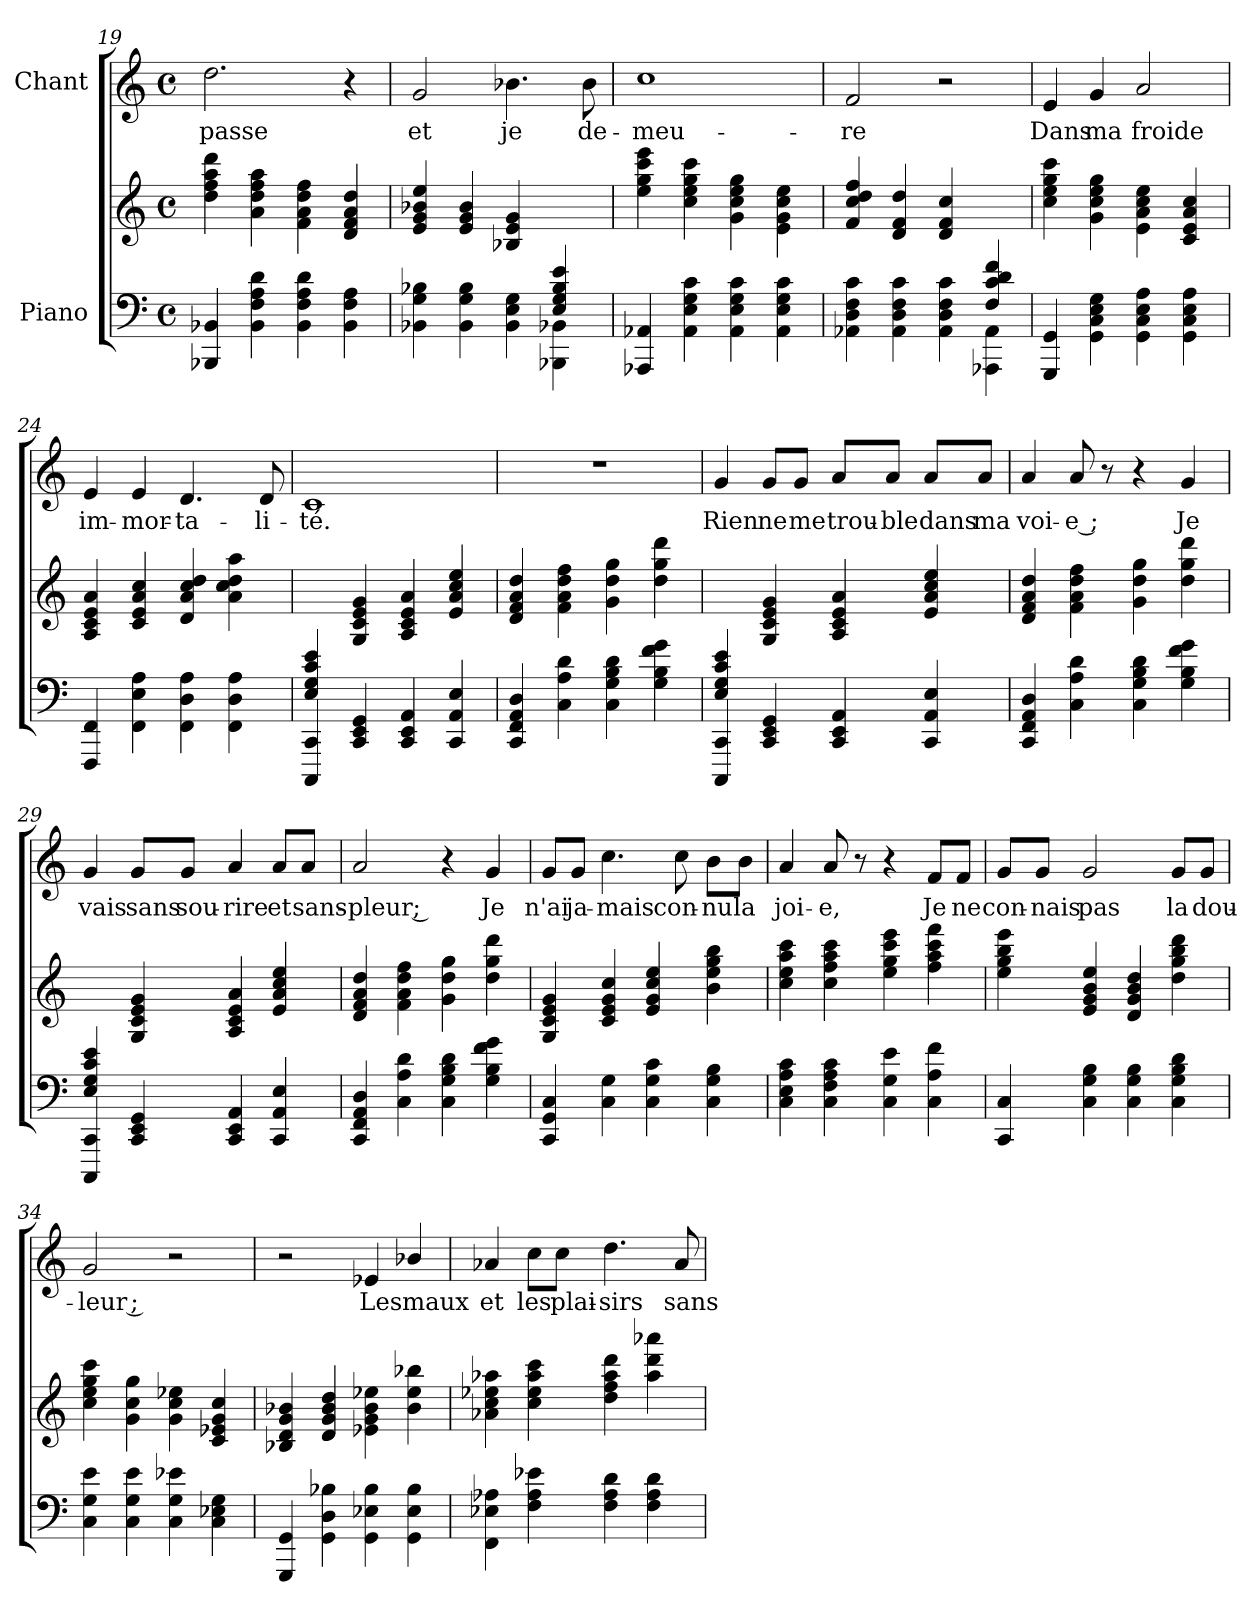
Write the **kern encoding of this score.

**kern	**kern	**kern	**text
*part2	*part2	*part1	*part1
*staff3	*staff2	*staff1	*staff1
*I"Piano	*	*I"Chant	*
*clefF4	*clefG2	*clefG2	*
*k[]	*k[]	*k[]	*
*C:	*C:	*C:	*
*M4/4	*M4/4	*M4/4	*
*met(c)	*met(c)	*met(c)	*
=19	=19	=19	=19
!	!	!	!LO:LY:b
4BBB-X/ 4BB-X/	4dd\ 4ff\ 4aa\ 4ddd\	2.dd\	passe
4BB-\ 4F\ 4A\ 4d\	4a\ 4dd\ 4ff\ 4aa\	.	.
4BB-\ 4F\ 4A\ 4d\	4f\ 4a\ 4dd\ 4ff\	.	.
4BB-\ 4F\ 4A\	4d/ 4f/ 4a/ 4dd/	4r	.
=20	=20	=20	=20
*^	*	*	*
!	!	!	!	!LO:LY:b
2.ryy	4BB-X\ 4G\ 4B-X\	4e/ 4g/ 4b-X/ 4ee/	2g/	et
.	4BB-\ 4G\ 4B-\	4e/ 4g/ 4b-/	.	.
!	!	!	!	!LO:LY:b
.	4BB-\ 4E\ 4G\	4B-X/ 4e/ 4g/	4.b-X\	je
4E/ 4G/ 4B-/ 4e/	4BBB-X\ 4BB-X\	4ryy	.	.
!	!	!	!	!LO:LY:b
.	.	.	8b-\	de-
*v	*v	*	*	*
=21	=21	=21	=21
!	!	!	!LO:LY:b
4AAA-X/ 4AA-X/	4ee\ 4gg\ 4ccc\ 4eee\	1cc	-meu-
4AA-\ 4E\ 4G\ 4c\	4cc\ 4ee\ 4gg\ 4ccc\	.	.
4AA-\ 4E\ 4G\ 4c\	4g\ 4cc\ 4ee\ 4gg\	.	.
4AA-\ 4E\ 4G\ 4c\	4e\ 4g\ 4cc\ 4ee\	.	.
!!LO:LB:g=z
=22	=22	=22	=22
*^	*	*	*
!	!	!	!	!LO:LY:b
2.ryy	4AA-X\ 4D\ 4F\ 4c\	4f/ 4cc/ 4dd/ 4ff/	2f/	-re
.	4AA-\ 4D\ 4F\ 4c\	4d/ 4f/ 4dd/	.	.
.	4AA-\ 4D\ 4F\ 4c\	4d/ 4f/ 4cc/	2r	.
4F/ 4c/ 4d/ 4f/	4AAA-X\ 4AA-\	4ryy	.	.
=23	=23	=23	=23	=23
!	!	!	!	!LO:LY:b
*v	*v	*	*	*
4GGG/ 4GG/	4cc\ 4ee\ 4gg\ 4ccc\	4e/	Dans
!	!	!	!LO:LY:b
4GG\ 4C\ 4E\ 4G\	4g\ 4cc\ 4ee\ 4gg\	4g/	ma
!	!	!	!LO:LY:b
4GG\ 4C\ 4E\ 4A\	4e\ 4a\ 4cc\ 4ee\	2a/	froide
4GG\ 4C\ 4E\ 4A\	4c/ 4e/ 4a/ 4cc/	.	.
=24	=24	=24	=24
!	!	!	!LO:LY:b
4FFF/ 4FF/	4A/ 4c/ 4e/ 4a/	4e/	im-
!	!	!	!LO:LY:b
4FF\ 4E\ 4A\	4c/ 4e/ 4a/ 4cc/	4e/	-mor-
!	!	!	!LO:LY:b
4FF\ 4D\ 4A\	4d/ 4a/ 4cc/ 4dd/	4.d/	-ta-
4FF\ 4D\ 4A\	4a\ 4cc\ 4dd\ 4aa\	.	.
!	!	!	!LO:LY:b
.	.	8d/	-li-
=25	=25	=25	=25
*^	*	*	*
!	!	!	!	!LO:LY:b
4E/ 4G/ 4c/ 4e/	4CCC/ 4CC/	4ryy	1c	-té.
2.ryy	4CC/ 4EE/ 4GG/	4G/ 4c/ 4e/ 4g/	.	.
.	4CC/ 4EE/ 4AA/	4A/ 4c/ 4e/ 4a/	.	.
.	4CC/ 4AA/ 4E/	4e/ 4a/ 4cc/ 4ee/	.	.
*v	*v	*	*	*
=26	=26	=26	=26
4CC/ 4FF/ 4AA/ 4D/	4d/ 4f/ 4a/ 4dd/	1r	.
4C\ 4A\ 4d\	4f\ 4a\ 4dd\ 4ff\	.	.
4C\ 4G\ 4B\ 4d\	4g\ 4dd\ 4gg\	.	.
4G\ 4B\ 4f\ 4g\	4dd\ 4gg\ 4ddd\	.	.
!!LO:LB:g=z
=27	=27	=27	=27
*^	*	*	*
!	!	!	!	!LO:LY:b
4E/ 4G/ 4c/ 4e/	4CCC/ 4CC/	4ryy	4g/	Rien
!	!	!	!	!LO:LY:b
2.ryy	4CC/ 4EE/ 4GG/	4G/ 4c/ 4e/ 4g/	8g/L	ne
!	!	!	!	!LO:LY:b
.	.	.	8g/J	me
!	!	!	!	!LO:LY:b
.	4CC/ 4EE/ 4AA/	4A/ 4c/ 4e/ 4a/	8a/L	trou-
!	!	!	!	!LO:LY:b
.	.	.	8a/J	-ble
!	!	!	!	!LO:LY:b
.	4CC/ 4AA/ 4E/	4e/ 4a/ 4cc/ 4ee/	8a/L	dans
!	!	!	!	!LO:LY:b
.	.	.	8a/J	ma
*v	*v	*	*	*
=28	=28	=28	=28
!	!	!	!LO:LY:b
4CC/ 4FF/ 4AA/ 4D/	4d/ 4f/ 4a/ 4dd/	4a/	voi-
!	!	!	!LO:LY:b
4C\ 4A\ 4d\	4f\ 4a\ 4dd\ 4ff\	8a/	-e ;
.	.	8r	.
4C\ 4G\ 4B\ 4d\	4g\ 4dd\ 4gg\	4r	.
!	!	!	!LO:LY:b
4G\ 4B\ 4f\ 4g\	4dd\ 4gg\ 4ddd\	4g/	Je
=29	=29	=29	=29
*^	*	*	*
!	!	!	!	!LO:LY:b
4E/ 4G/ 4c/ 4e/	4CCC/ 4CC/	4ryy	4g/	vais
!	!	!	!	!LO:LY:b
2.ryy	4CC/ 4EE/ 4GG/	4G/ 4c/ 4e/ 4g/	8g/L	sans
!	!	!	!	!LO:LY:b
.	.	.	8g/J	sou-
!	!	!	!	!LO:LY:b
.	4CC/ 4EE/ 4AA/	4A/ 4c/ 4e/ 4a/	4a/	-rire
!	!	!	!	!LO:LY:b
.	4CC/ 4AA/ 4E/	4e/ 4a/ 4cc/ 4ee/	8a/L	et
!	!	!	!	!LO:LY:b
.	.	.	8a/J	sans-
*v	*v	*	*	*
=30	=30	=30	=30
!	!	!	!LO:LY:b
4CC/ 4FF/ 4AA/ 4D/	4d/ 4f/ 4a/ 4dd/	2a/	-pleur ;
4C\ 4A\ 4d\	4f\ 4a\ 4dd\ 4ff\	.	.
4C\ 4G\ 4B\ 4d\	4g\ 4dd\ 4gg\	4r	.
!	!	!	!LO:LY:b
4G\ 4B\ 4f\ 4g\	4dd\ 4gg\ 4ddd\	4g/	Je
!!LO:PB:g=z
=31	=31	=31	=31
!	!	!	!LO:LY:b
4CC/ 4GG/ 4C/	4G/ 4c/ 4e/ 4g/	8g/L	n'ai
!	!	!	!LO:LY:b
.	.	8g/J	ja-
!	!	!	!LO:LY:b
4C\ 4G\	4c/ 4e/ 4g/ 4cc/	4.cc\	-mais
4C\ 4G\ 4c\	4e/ 4g/ 4cc/ 4ee/	.	.
!	!	!	!LO:LY:b
.	.	8cc\	con-
!	!	!	!LO:LY:b
4C\ 4G\ 4B\	4b\ 4ee\ 4gg\ 4bb\	8b\L	-nu
!	!	!	!LO:LY:b
.	.	8b\J	la
=32	=32	=32	=32
!	!	!	!LO:LY:b
4C\ 4E\ 4A\ 4c\	4cc\ 4ee\ 4aa\ 4ccc\	4a/	joi-
!	!	!	!LO:LY:b
4C\ 4F\ 4A\ 4c\	4cc\ 4ff\ 4aa\ 4ccc\	8a/	-e,
.	.	8r	.
4C\ 4G\ 4e\	4ee\ 4gg\ 4ccc\ 4eee\	4r	.
!	!	!	!LO:LY:b
4C\ 4A\ 4f\	4ff\ 4aa\ 4ccc\ 4fff\	8f/L	Je
!	!	!	!LO:LY:b
.	.	8f/J	ne
=33	=33	=33	=33
!	!	!	!LO:LY:b
4CC/ 4C/	4ee\ 4gg\ 4bb\ 4eee\	8g/L	con-
!	!	!	!LO:LY:b
.	.	8g/J	-nais
!	!	!	!LO:LY:b
4C\ 4G\ 4B\	4e/ 4g/ 4b/ 4ee/	2g/	pas
4C\ 4G\ 4B\	4d/ 4g/ 4b/ 4dd/	.	.
!	!	!	!LO:LY:b
4C\ 4G\ 4B\ 4d\	4dd\ 4gg\ 4bb\ 4ddd\	8g/L	la
!	!	!	!LO:LY:b
.	.	8g/J	dou-
=34	=34	=34	=34
!	!	!	!LO:LY:b
4C\ 4G\ 4e\	4cc\ 4ee\ 4gg\ 4ccc\	2g/	-leur ;
4C\ 4G\ 4e\	4g\ 4cc\ 4gg\	.	.
4C\ 4G\ 4e-X\	4g\ 4cc\ 4ee-X\	2r	.
4C\ 4E-X\ 4G\	4c/ 4e-X/ 4g/ 4cc/	.	.
=35	=35	=35	=35
4GGG/ 4GG/	4B-X/ 4d/ 4g/ 4b-X/	2r	.
4GG\ 4D\ 4B-X\	4d/ 4g/ 4b-/ 4dd/	.	.
!	!	!	!LO:LY:b
4GG\ 4E-X\ 4B-\	4e-X\ 4g\ 4b-\ 4ee-X\	4e-X/	Les
!	!	!	!LO:LY:b
4GG\ 4E-\ 4B-\	4b-\ 4ee-\ 4bb-X\	4b-X/	maux
!!LO:LB:g=z
=36	=36	=36	=36
!	!	!	!LO:LY:b
4FF\ 4E-X\ 4A-X\	4a-X\ 4cc\ 4ee-X\ 4aa-X\	4a-X/	et
!	!	!	!LO:LY:b
4F\ 4A-\ 4e-X\	4cc\ 4ee-\ 4aa-\ 4ccc\	8cc\L	les
!	!	!	!LO:LY:b
.	.	8cc\J	plai-
!	!	!	!LO:LY:b
4F\ 4A-\ 4d\	4dd\ 4ff\ 4aa-\ 4ddd\	4.dd\	-sirs
4F\ 4A-\ 4d\	4aa-\ 4ddd\ 4aaa-X\	.	.
!	!	!	!LO:LY:b
.	.	8a-/	sans
=	=	=	=
*-	*-	*-	*-
